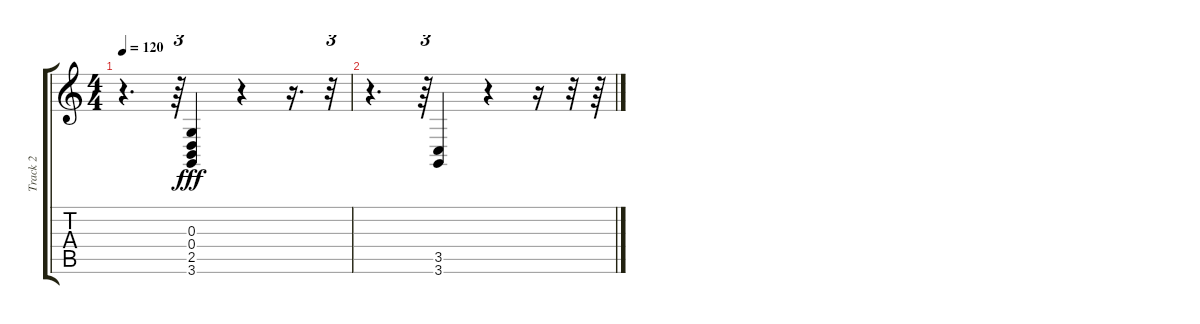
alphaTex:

\track ("Track 2" "Track 2") {instrument acousticgrandpiano}
\staff {score tabs}
\tuning (E4 B3 G3 D3 A2 E2) {hide}
\ts (4 4)
\tempo 120
\clef g2
\ks c
r.4{d dy fff} r.64{tu (3 2)} (0.3 0.4 2.5 3.6).4 r.4 r.16{d} r.32{tu (3 2)} |
r.4{d} r.64{tu (3 2)} (3.5 3.6).4 r.4 r.16 r.32 r.64
